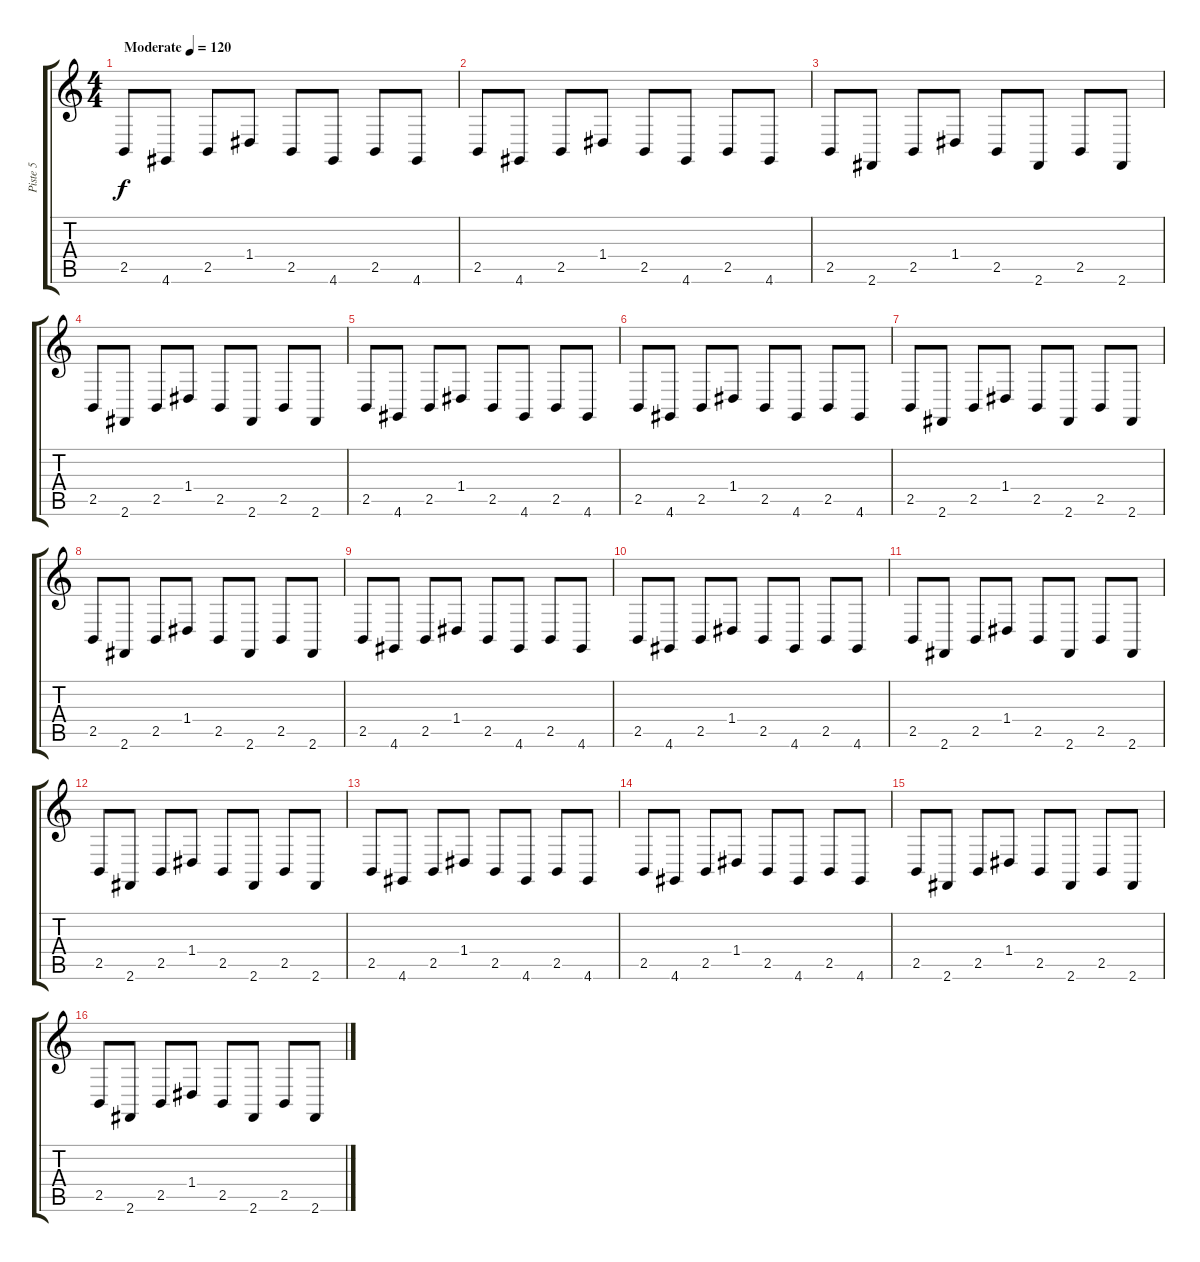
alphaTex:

\track ("Piste 5" "Piste 5") {instrument fx1rain}
\staff {score tabs}
\tuning (E4 B3 G3 D3 A2 E2) {hide}
\ts (4 4)
\tempo (120 "Moderate")
\clef g2
\ks c
2.5.8{dy f instrument fx1rain} 4.6.8 2.5.8 1.4.8 2.5.8 4.6.8 2.5.8 4.6.8 |
2.5.8 4.6.8 2.5.8 1.4.8 2.5.8 4.6.8 2.5.8 4.6.8 |
2.5.8 2.6.8 2.5.8 1.4.8 2.5.8 2.6.8 2.5.8 2.6.8 |
2.5.8 2.6.8 2.5.8 1.4.8 2.5.8 2.6.8 2.5.8 2.6.8 |
2.5.8 4.6.8 2.5.8 1.4.8 2.5.8 4.6.8 2.5.8 4.6.8 |
2.5.8 4.6.8 2.5.8 1.4.8 2.5.8 4.6.8 2.5.8 4.6.8 |
2.5.8 2.6.8 2.5.8 1.4.8 2.5.8 2.6.8 2.5.8 2.6.8 |
2.5.8 2.6.8 2.5.8 1.4.8 2.5.8 2.6.8 2.5.8 2.6.8 |
2.5.8 4.6.8 2.5.8 1.4.8 2.5.8 4.6.8 2.5.8 4.6.8 |
2.5.8 4.6.8 2.5.8 1.4.8 2.5.8 4.6.8 2.5.8 4.6.8 |
2.5.8 2.6.8 2.5.8 1.4.8 2.5.8 2.6.8 2.5.8 2.6.8 |
2.5.8 2.6.8 2.5.8 1.4.8 2.5.8 2.6.8 2.5.8 2.6.8 |
2.5.8 4.6.8 2.5.8 1.4.8 2.5.8 4.6.8 2.5.8 4.6.8 |
2.5.8 4.6.8 2.5.8 1.4.8 2.5.8 4.6.8 2.5.8 4.6.8 |
2.5.8 2.6.8 2.5.8 1.4.8 2.5.8 2.6.8 2.5.8 2.6.8 |
2.5.8 2.6.8 2.5.8 1.4.8 2.5.8 2.6.8 2.5.8 2.6.8
